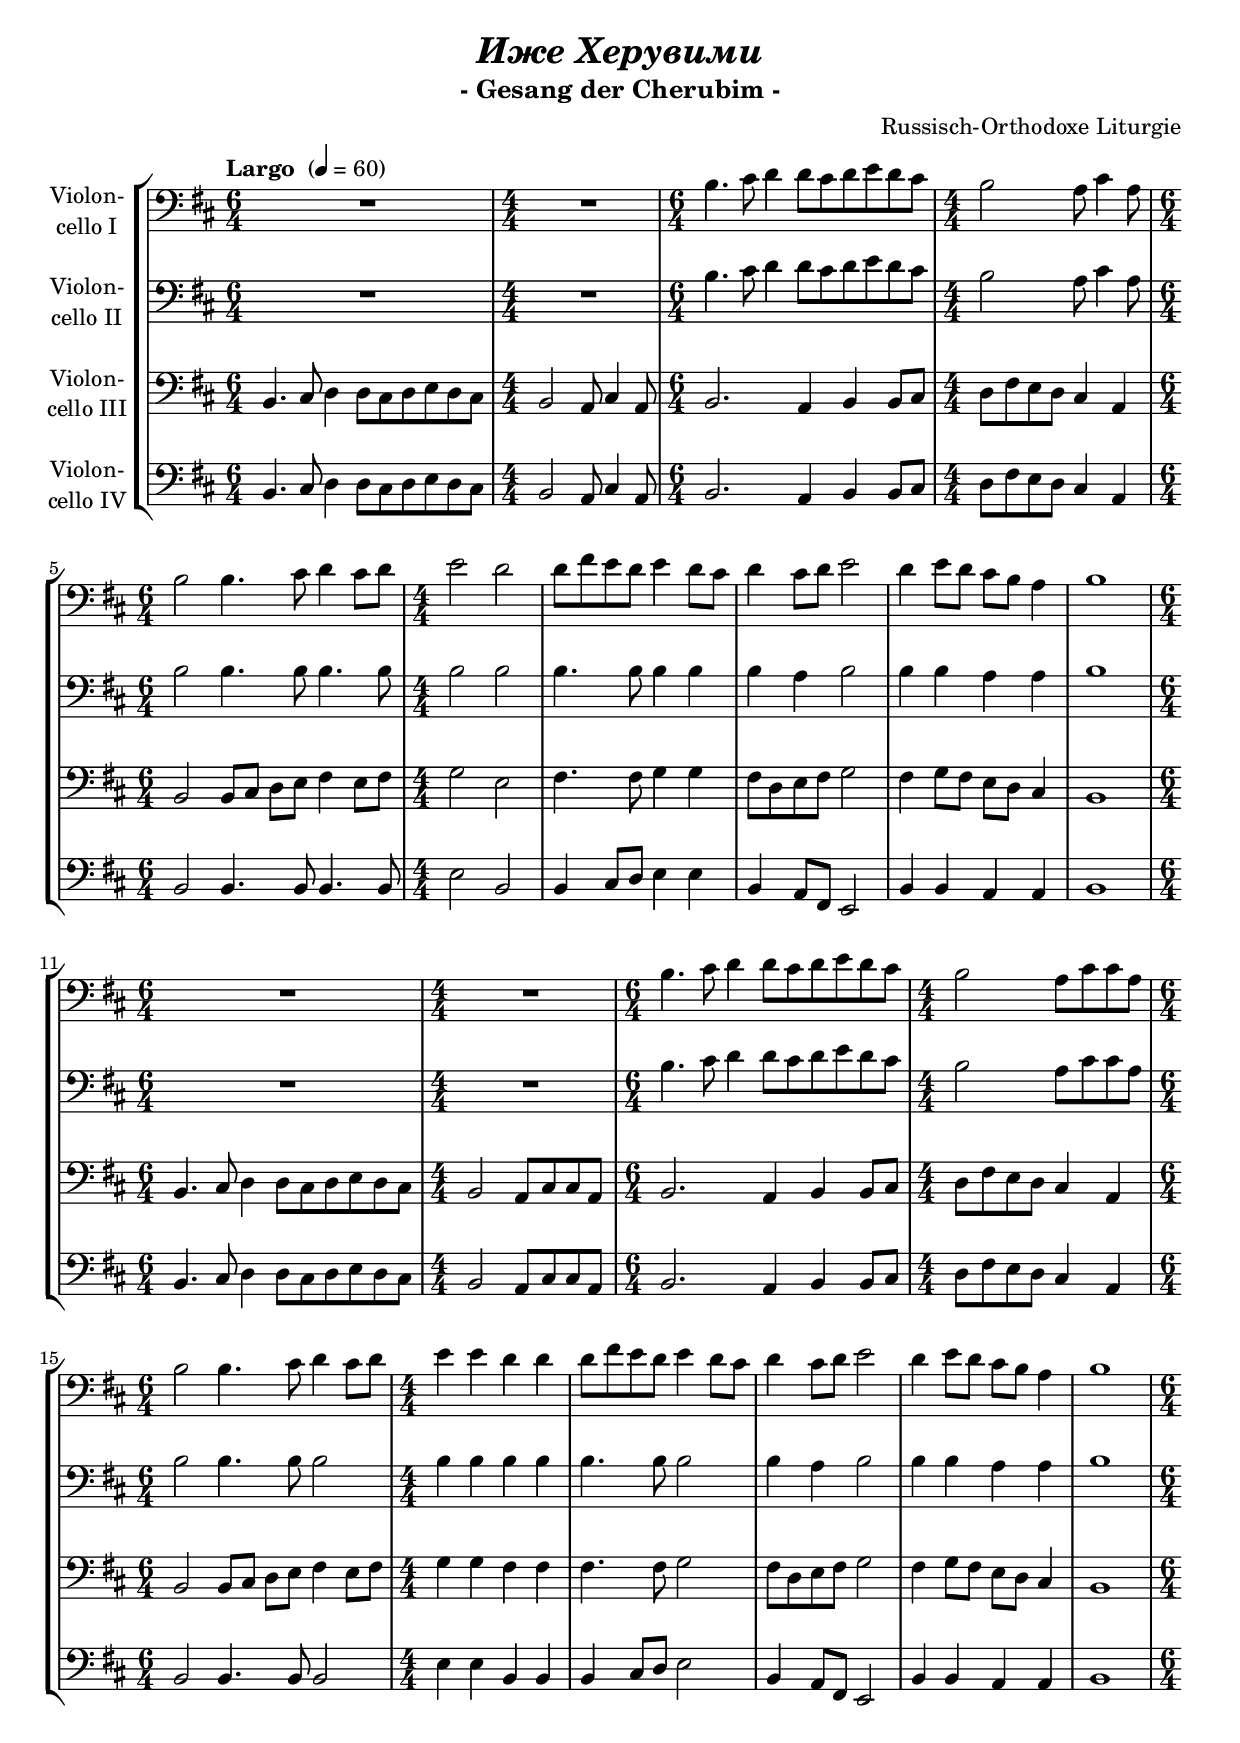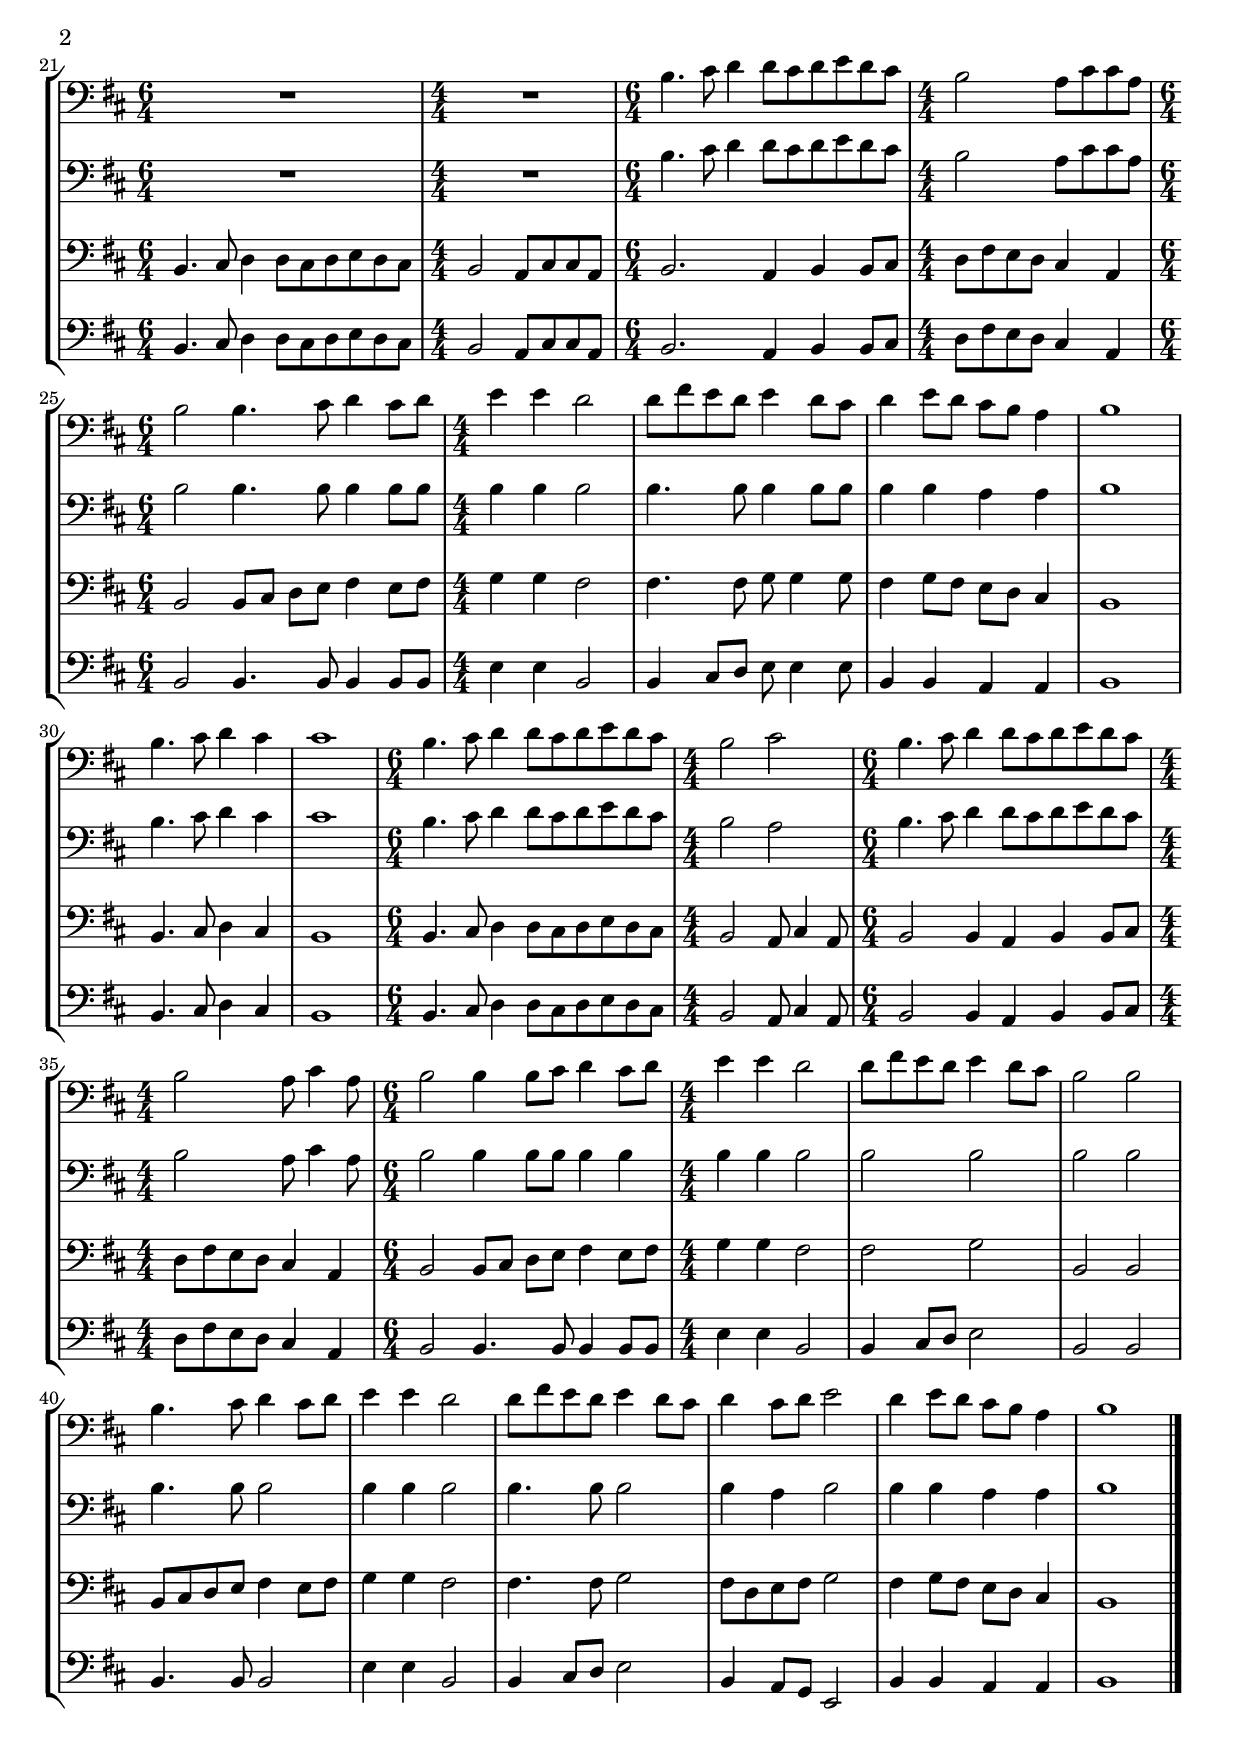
\version "2.18.2"
\include "deutsch.ly"
  
#(set-global-staff-size 19.75)

\header {
  title     = \markup \bold \italic "Иже Херувими"
  subtitle  = "- Gesang der Cherubim -"
  composer  = "Russisch-Orthodoxe Liturgie"
%  arranger  = ""
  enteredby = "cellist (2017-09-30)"
%  piece     = ""
}

voiceconsts = {
  \key d \major
  \time 6/4
  \clef "bass"
  \numericTimeSignature
  \compressFullBarRests
  % Set default beaming for all staves
%  \set Timing.beamExceptions = #'()
%  \set Timing.baseMoment     = #(ly:make-moment 1 4)
%  \set Timing.beatStructure  = #'(1 1 1 )
  \tempo "Largo " 4=60
}

miba = "cello"

va = \relative c' {
  \voiceconsts

  R1. \time 4/4
  R1 \time 6/4
  h4. cis8 d4 d8 cis d e d cis \time 4/4
  h2 a8 cis4 a8 \time 6/4
  h2 h4. cis8 d4 cis8 d \time 4/4
  e2 d
  d8 fis e d e4 d8 cis

  d4 cis8 d e2
  d4 e8 d cis h a4
  h1 \time 6/4
  R1. \time 4/4
  R1 \time 6/4
  h4. cis8 d4 d8 cis d e d cis \time 4/4
  h2 a8 cis cis a \time 6/4

  h2 h4. cis8 d4 cis8 d \time 4/4
  e4 e d d
  d8 fis e d e4 d8 cis
  d4 cis8 d e2
  d4 e8 d cis h a4
  h1 \time 6/4

  R1. \time 4/4
  R1 \time 6/4
  h4. cis8 d4 d8 cis d e d cis \time 4/4
  h2 a8 cis cis a \time 6/4
  h2 h4. cis8 d4 cis8 d \time 4/4
  e4 e d2

  d8 fis e d e4 d8 cis
  d4 e8 d cis h a4
  h1
  h4. cis8 d4 cis
  cis1 \time 6/4
  h4. cis8 d4 d8 cis d e d cis \time 4/4

  h2 cis \time 6/4
  h4. cis8 d4 d8 cis d e d cis \time 4/4
  h2 a8 cis4 a8 \time 6/4
  h2 h4 h8 cis d4 cis8 d \time 4/4
  e4 e d2
  d8 fis e d e4 d8 cis

  h2 h
  h4. cis8 d4 cis8 d
  e4 e d2
  d8 fis e d e4 d8 cis
  d4 cis8 d e2
  d4 e8 d cis h a4
  h1 \bar "|."
}

vb = \relative c' {
  \voiceconsts

  R1. \time 4/4
  R1 \time 6/4
  h4. cis8 d4 d8 cis d e d cis \time 4/4
  h2 a8 cis4 a8 \time 6/4
  h2 h4. h8 h4. h8 \time 4/4
  h2 h
  h4. h8 h4 h
  h a h2

  h4 h a a
  h1 \time 6/4
  R1. \time 4/4
  R1 \time 6/4
  h4. cis8 d4 d8 cis d e d cis \time 4/4
  h2 a8 cis cis a \time 6/4
  h2 h4. h8 h2 \time 4/4
  h4 h h h
  h4. h8 h2

  h4 a h2
  h4 h a a
  h1 \time 6/4
  R1. \time 4/4
  R1 \time 6/4
  h4. cis8 d4 d8 cis d e d cis \time 4/4
  h2 a8 cis cis a \time 6/4
  h2 h4. h8 h4 h8 h \time 4/4

  h4 h h2
  h4. h8 h4 h8 h
  h4 h a a
  h1
  h4. cis8 d4 cis
  cis1 \time 6/4
  h4. cis8 d4 d8 cis d e d cis \time 4/4
  h2 a \time 6/4

  h4. cis8 d4 d8 cis d e d cis \time 4/4
  h2 a8 cis4 a8 \time 6/4
  h2 h4 h8 h h4 h \time 4/4
  h h h2
  h h
  h h
  h4. h8 h2
  h4 h h2

  h4. h8 h2
  h4 a h2
  h4 h a a
  h1 \bar "|."
}

vc = \relative c {
  \voiceconsts

  h4. cis8 d4 d8 cis d e d cis \time 4/4
  h2 a8 cis4 a8 \time 6/4
  h2. a4 h h8 cis \time 4/4
  d fis e d cis4 a \time 6/4
  h2 h8 cis d e fis4 e8 fis \time 4/4
  g2 e

  fis4. fis8 g4 g
  fis8 d e fis g2
  fis4 g8 fis e d cis4
  h1 \time 6/4
  h4. cis8 d4 d8 cis d e d cis \time 4/4
  h2 a8 cis cis a \time 6/4
  h2. a4 h h8 cis \time 4/4

  d fis e d cis4 a \time 6/4
  h2 h8 cis d e fis4 e8 fis \time 4/4
  g4 g fis fis
  fis4. fis8 g2
  fis8 d e fis g2
  fis4 g8 fis e d cis4
  h1 \time 6/4
  h4. cis8 d4 d8 cis d e d cis \time 4/4
  h2 a8 cis cis a \time 6/4
  h2. a4 h h8 cis \time 4/4
  d fis e d cis4 a \time 6/4
  h2 h8 cis d e fis4 e8 fis \time 4/4
  g4 g fis2

  fis4. fis8 g g4 g8
  fis4 g8 fis e d cis4
  h1
  h4. cis8 d4 cis
  h1 \time 6/4
  h4. cis8 d4 d8 cis d e d cis \time 4/4
  h2 a8 cis4 a8 \time 6/4

  h2 h4 a h h8 cis \time 4/4
  d fis e d cis4 a \time 6/4
  h2 h8 cis d e fis4 e8 fis \time 4/4
  g4 g fis2
  fis g
  h, h
  h8 cis d e fis4 e8 fis
  g4 g fis2

  fis4. fis8 g2
  fis8 d e fis g2
  fis4 g8 fis e d cis4
  h1 \bar "|."
}

vd = \relative c {
  \voiceconsts

  h4. cis8 d4 d8 cis d e d cis \time 4/4
  h2 a8 cis4 a8 \time 6/4
  h2. a4 h h8 cis \time 4/4
  d fis e d cis4 a \time 6/4
  h2 h4. h8 h4. h8 \time 4/4
  e2 h

  h4 cis8 d e4 e
  h a8 fis e2
  h'4 h a a
  h1 \time 6/4
  h4. cis8 d4 d8 cis d e d cis \time 4/4
  h2 a8 cis cis a \time 6/4
  h2. a4 h h8 cis \time 4/4

  d fis e d cis4 a \time 6/4
  h2 h4. h8 h2 \time 4/4
  e4 e h h
  h cis8 d e2
  h4 a8 fis e2
  h'4 h a a
  h1 \time 6/4
  h4. cis8 d4 d8 cis d e d cis \time 4/4

  h2 a8 cis cis a \time 6/4
  h2. a4 h h8 cis \time 4/4
  d fis e d cis4 a \time 6/4
  h2 h4. h8 h4 h8 h \time 4/4
  e4 e h2
  h4 cis8 d e e4 e8
  h4 h a a
  h1

  h4. cis8 d4 cis
  h1 \time 6/4
  h4. cis8 d4 d8 cis d e d cis \time 4/4
  h2 a8 cis4 a8 \time 6/4
  h2 h4 a h h8 cis \time 4/4
  d fis e d cis4 a \time 6/4

  h2 h4. h8 h4 h8 h \time 4/4
  e4 e h2
  h4 cis8 d e2
  h h
  h4. h8 h2
  e4 e h2
  h4 cis8 d e2
  h4 a8 g e2
  h'4 h a a

  h1 \bar "|."
}


music = \new StaffGroup <<
      \new Staff {
	\set Staff.midiInstrument = \miba
	\set Staff.instrumentName = \markup \center-column { "Violon-" "cello I" }
	\transpose d d { \va }
      }

      \new Staff {
	\set Staff.midiInstrument = \miba
	\set Staff.instrumentName = \markup \center-column { "Violon-" "cello II" }
	\transpose d d { \vb }
      }

      \new Staff {
	\set Staff.midiInstrument = \miba
	\set Staff.instrumentName = \markup \center-column { "Violon-" "cello III" }
	\transpose d d { \vc }
      }

      \new Staff {
	\set Staff.midiInstrument = \miba
	\set Staff.instrumentName = \markup \center-column { "Violon-" "cello IV" }
	\transpose d d { \vd }
      }
>>

\book {
  \score {
    \music
    \layout {}
  }

  \score {
    \unfoldRepeats \music

    \midi {
      \context {
        \Score
      }
    }
  }
}
